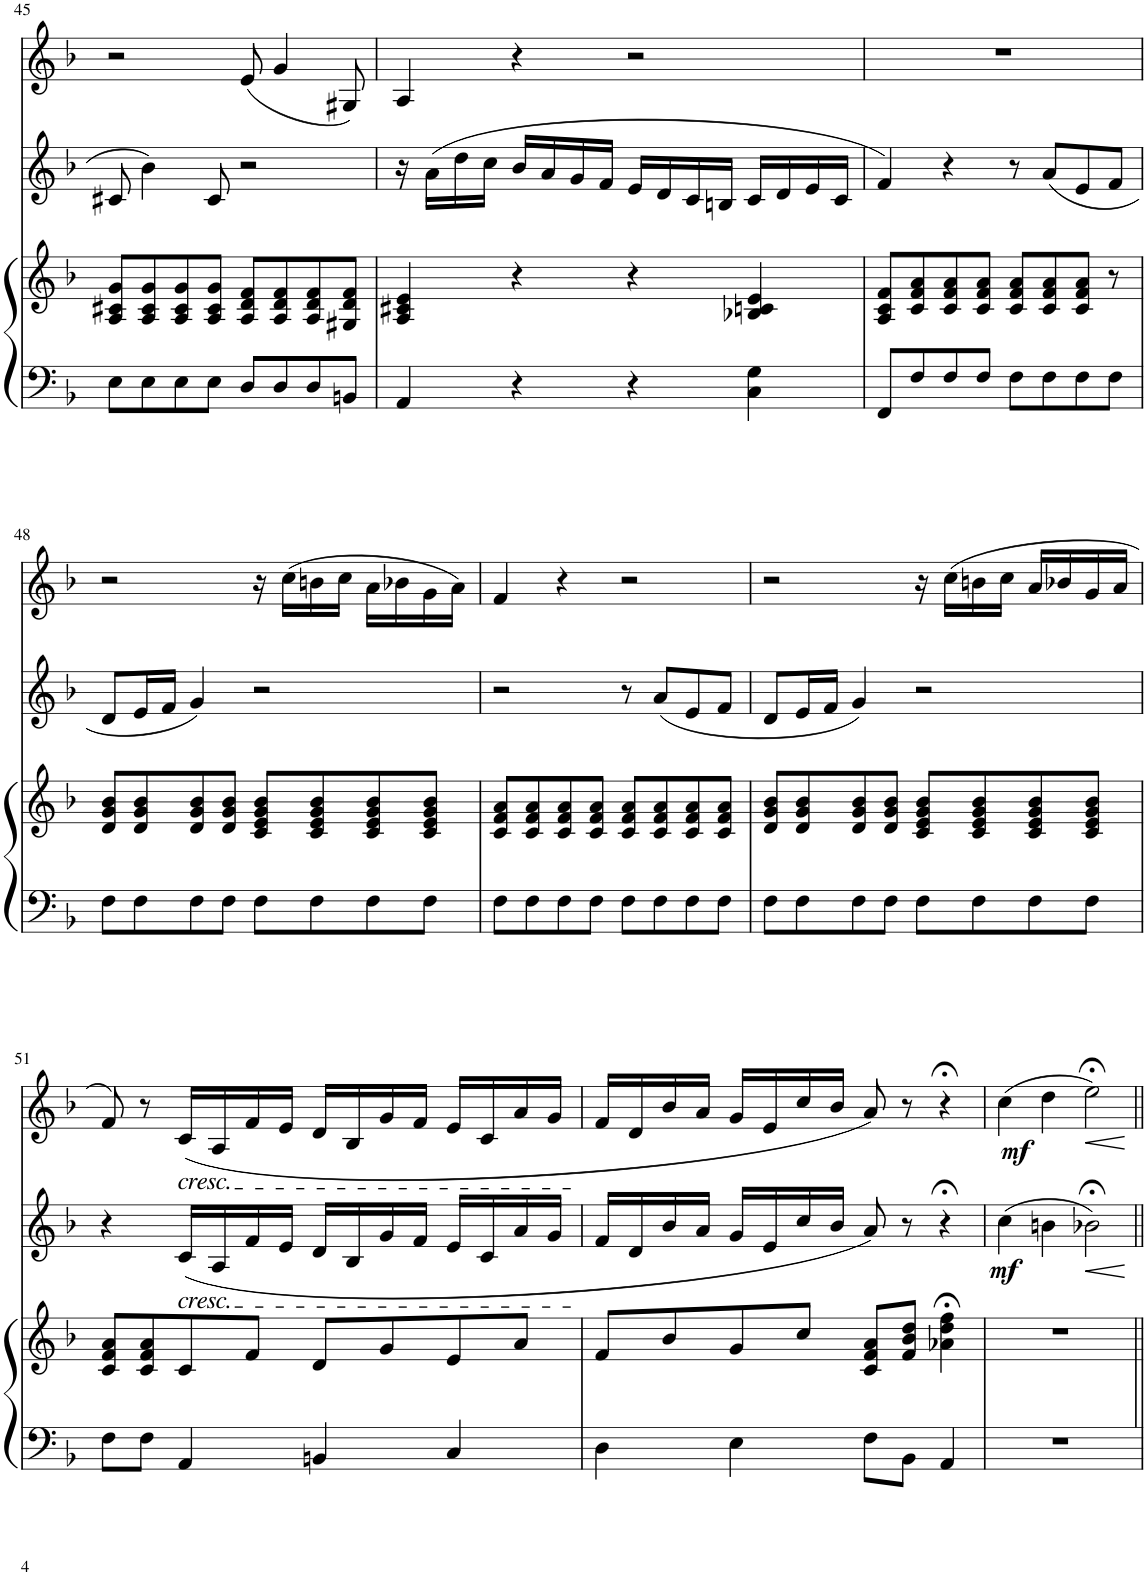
**kern	**kern	**kern	**dynam	**kern	**dynam
*part3	*part3	*part2	*part2	*part1	*part1
*staff4	*staff3	*staff2	*staff2	*staff1	*staff1
*I"Piano	*	*I"Secondo Gatto	*	*I"Primo Gatto	*
!!LO:PB:g=z
*clefF4	*clefG2	*clefG2	*	*clefG2	*
*k[b-]	*k[b-]	*k[b-]	*	*k[b-]	*
*M4/4	*M4/4	*M4/4	*	*M4/4	*
=45	=45	=45	=45	=45	=45
8E\L	8A/ 8c#X/ 8g/L	8c#X/	.	2r	.
8E\	8A/ 8c#/ 8g/	4b-\	.	.	.
8E\	8A/ 8c#/ 8g/	.	.	.	.
8E\J	8A/ 8c#/ 8g/J	8c#/	.	.	.
8D/L	8A/ 8d/ 8f/L	2r	.	(8e/	.
8D/	8A/ 8d/ 8f/	.	.	4g/	.
8D/	8A/ 8d/ 8f/	.	.	.	.
8BBn/J	8G#X/ 8d/ 8f/J	.	.	8G#X/)	.
=46	=46	=46	=46	=46	=46
4AA/	4A/ 4c#X/ 4e/	16r	.	4A/	.
.	.	(16a\LL	.	.	.
.	.	16dd\	.	.	.
.	.	16cc\JJ	.	.	.
4r	4r	16b-/LL	.	4r	.
.	.	16a/	.	.	.
.	.	16g/	.	.	.
.	.	16f/JJ	.	.	.
4r	4r	16e/LL	.	2r	.
.	.	16d/	.	.	.
.	.	16c/	.	.	.
.	.	16Bn/JJ	.	.	.
4C\ 4G\	4B-X/ 4cn/ 4e/	16c/LL	.	.	.
.	.	16d/	.	.	.
.	.	16e/	.	.	.
.	.	16c/JJ	.	.	.
=47	=47	=47	=47	=47	=47
8FF/L	8A/ 8c/ 8f/L	4f/)	.	1r	.
8F/	8c/ 8f/ 8a/	.	.	.	.
8F/	8c/ 8f/ 8a/	4r	.	.	.
8F/J	8c/ 8f/ 8a/J	.	.	.	.
8F\L	8c/ 8f/ 8a/L	8r	.	.	.
8F\	8c/ 8f/ 8a/	(8a/L	.	.	.
8F\	8c/ 8f/ 8a/J	8e/	.	.	.
8F\J	8r	8f/J	.	.	.
!!LO:LB:g=z
=48	=48	=48	=48	=48	=48
8F\L	8d/ 8g/ 8b-/L	8d/L	.	2r	.
8F\	8d/ 8g/ 8b-/	16e/L	.	.	.
.	.	16f/JJ	.	.	.
8F\	8d/ 8g/ 8b-/	4g/)	.	.	.
8F\J	8d/ 8g/ 8b-/J	.	.	.	.
8F\L	8c/ 8e/ 8g/ 8b-/L	2r	.	16r	.
.	.	.	.	(16cc\LL	.
8F\	8c/ 8e/ 8g/ 8b-/	.	.	16bn\	.
.	.	.	.	16cc\JJ	.
8F\	8c/ 8e/ 8g/ 8b-/	.	.	16a\LL	.
.	.	.	.	16b-X\	.
8F\J	8c/ 8e/ 8g/ 8b-/J	.	.	16g\	.
.	.	.	.	16a\JJ)	.
=49	=49	=49	=49	=49	=49
8F\L	8c/ 8f/ 8a/L	2r	.	4f/	.
8F\	8c/ 8f/ 8a/	.	.	.	.
8F\	8c/ 8f/ 8a/	.	.	4r	.
8F\J	8c/ 8f/ 8a/J	.	.	.	.
8F\L	8c/ 8f/ 8a/L	8r	.	2r	.
8F\	8c/ 8f/ 8a/	(8a/L	.	.	.
8F\	8c/ 8f/ 8a/	8e/	.	.	.
8F\J	8c/ 8f/ 8a/J	8f/J	.	.	.
=50	=50	=50	=50	=50	=50
8F\L	8d/ 8g/ 8b-/L	8d/L	.	2r	.
8F\	8d/ 8g/ 8b-/	16e/L	.	.	.
.	.	16f/JJ	.	.	.
8F\	8d/ 8g/ 8b-/	4g/)	.	.	.
8F\J	8d/ 8g/ 8b-/J	.	.	.	.
8F\L	8c/ 8e/ 8g/ 8b-/L	2r	.	16r	.
.	.	.	.	(16cc\LL	.
8F\	8c/ 8e/ 8g/ 8b-/	.	.	16bn\	.
.	.	.	.	16cc\JJ	.
8F\	8c/ 8e/ 8g/ 8b-/	.	.	16a/LL	.
.	.	.	.	16b-X/	.
8F\J	8c/ 8e/ 8g/ 8b-/J	.	.	16g/	.
.	.	.	.	16a/JJ	.
!!LO:LB:g=z
=51	=51	=51	=51	=51	=51
8F\L	8c/ 8f/ 8a/L	4r	.	8f/)	.
8F\J	8c/ 8f/ 8a/	.	.	8r	.
!	!	!	!	!LO:TX:b:i:t=cresc.	!
!	!	!LO:TX:b:i:t=cresc.	!	!	!
4AA/	8c/	(16c/LL	.	(16c/LL	.
.	.	16A/	.	16A/	.
.	8f/J	16f/	.	16f/	.
.	.	16e/JJ	.	16e/JJ	.
4BBn/	8d/L	16d/LL	.	16d/LL	.
.	.	16B-/	.	16B-/	.
.	8g/	16g/	.	16g/	.
.	.	16f/JJ	.	16f/JJ	.
4C/	8e/	16e/LL	.	16e/LL	.
.	.	16c/	.	16c/	.
.	8a/J	16a/	.	16a/	.
.	.	16g/JJ	.	16g/JJ	.
=52	=52	=52	=52	=52	=52
4D\	8f/L	16f/LL	.	16f/LL	.
.	.	16d/	.	16d/	.
.	8b-/	16b-/	.	16b-/	.
.	.	16a/JJ	.	16a/JJ	.
4E\	8g/	16g/LL	.	16g/LL	.
.	.	16e/	.	16e/	.
.	8cc/J	16cc/	.	16cc/	.
.	.	16b-/JJ	.	16b-/JJ	.
8F\L	8c/ 8f/ 8a/L	8a/)	.	8a/)	.
8BB-\J	8f/ 8b-/ 8dd/J	8r	.	8r	.
4AA/	4a-X\;< 4dd\;< 4ff\;<	4r;<	.	4r;<	.
=53	=53	=53	=53	=53	=53
!	!	!	!LO:DY:b	!	!LO:DY:b
1r	1r	(4cc\	mf	(4cc\	mf
.	.	4bn\	.	4dd\	.
!	!	!	!LO:HP:b	!	!LO:HP:b
.	.	2b-X;<\)	<	2ee;<\)	<
.	.	.	[	.	[
=||	=||	=||	=||	=||	=||
*-	*-	*-	*-	*-	*-
